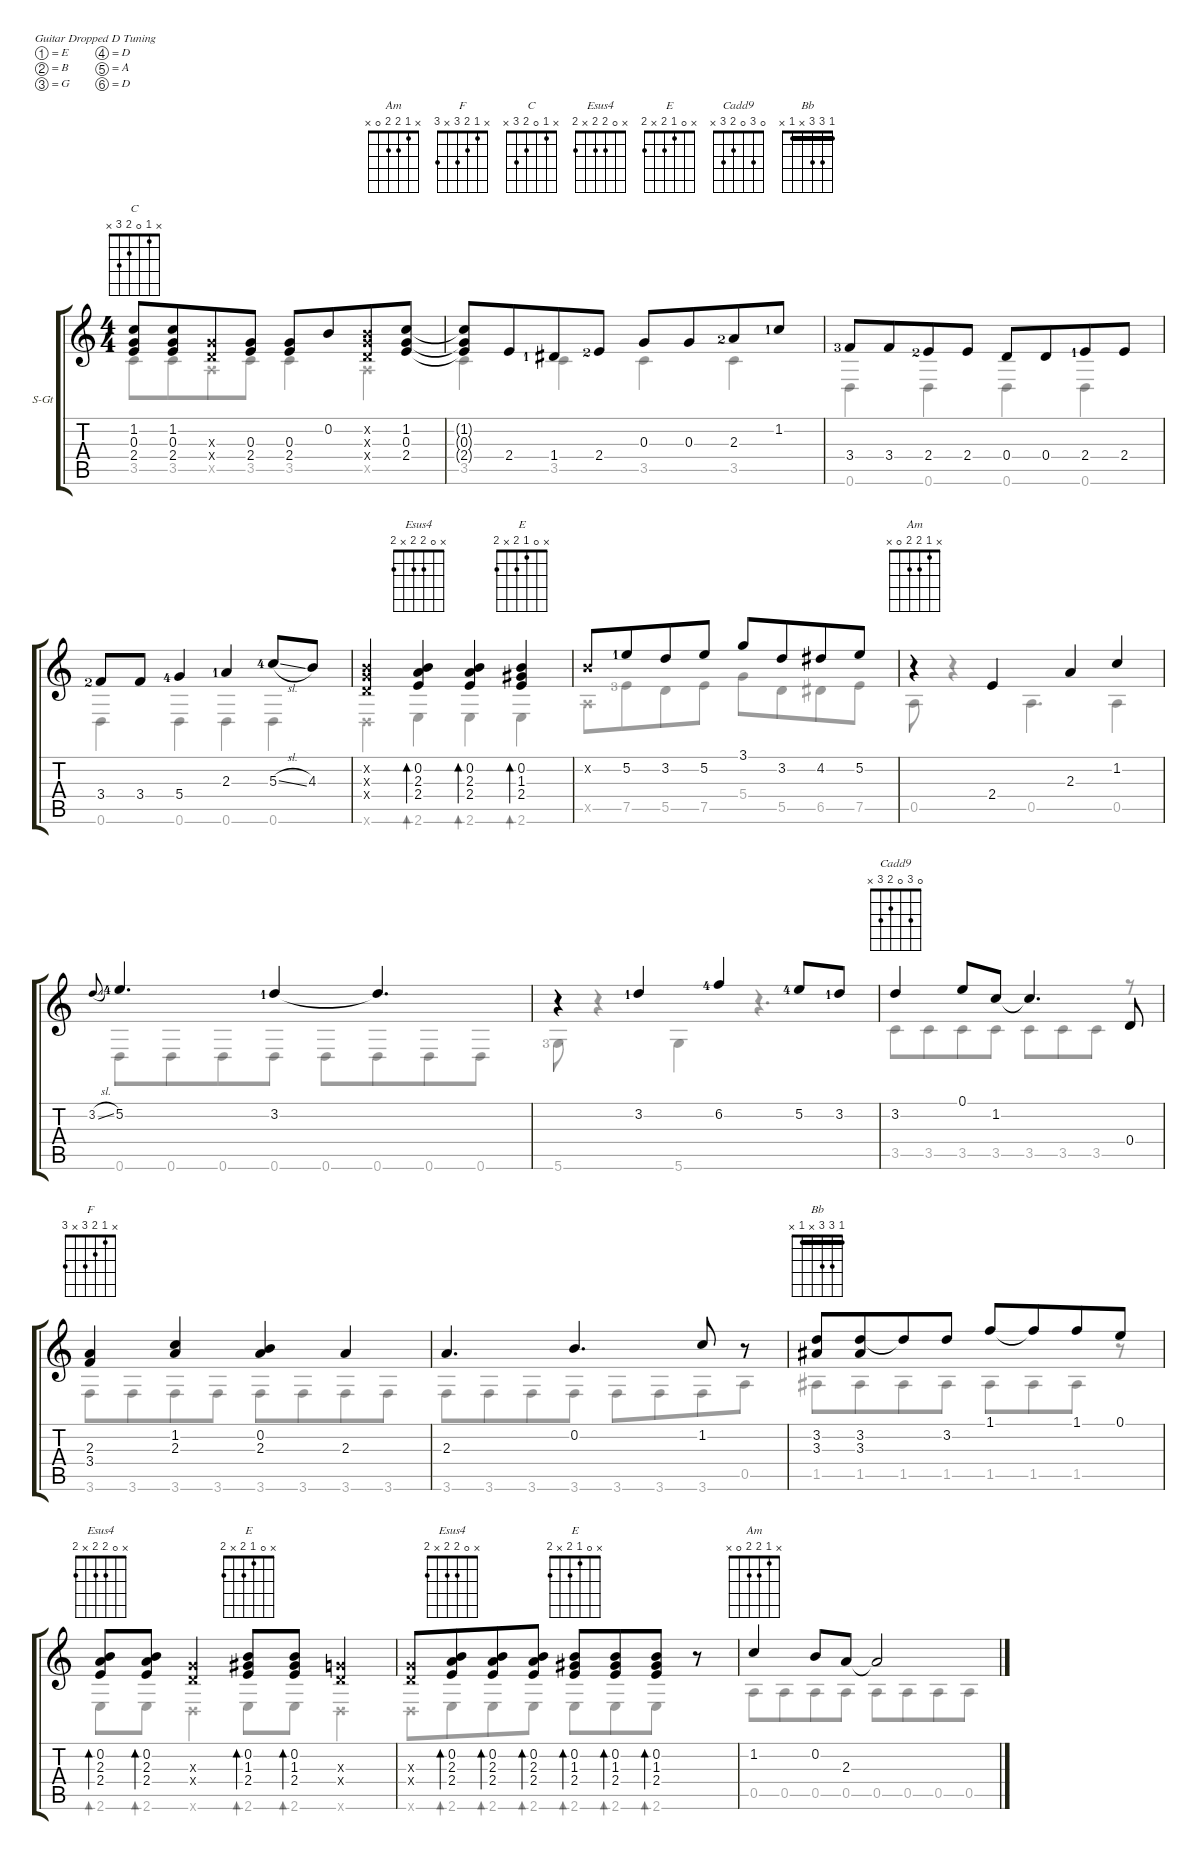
\defaultSystemsLayout 4
\hideDynamics
\bracketExtendMode groupsimilarinstruments
\firstSystemTrackNameOrientation horizontal
\otherSystemsTrackNameOrientation horizontal
\chordDiagramsInScore
\defaultBarNumberDisplay Hide
\track ("Steel Guitar" "S-Gt") {instrument acousticguitarsteel}
\staff {score tabs}
\tuning (E4 B3 G3 D3 A2 D2)
\chord ("Am" x 1 2 2 0 x)
\chord ("F" x 1 2 3 x 3)
\chord ("C" x 1 0 2 3 x)
\chord ("Esus4" x 0 2 2 x 2)
\chord ("E" x 0 1 2 x 2)
\chord ("Cadd9" 0 3 0 2 3 x)
\chord ("Bb" 1 3 3 x 1 x) {barre 1}
\voice
\ts (4 4)
\tempo (133 hide)
\clef g2
\ks aminor
(0.3 2.4 1.2).8{ch "C" dy mf beam merge} (0.3 2.4 1.2).8{beam merge} (0.4{x} 0.3{x}).8 (2.4 0.3).8 (0.3 2.4).8{beam merge} 0.2.8{beam merge} (0.2{x} 0.3{x} 0.4{x}).8 (1.2 0.3 2.4).8 |
(1.2{t} 0.3{t} 2.4{t}).8{beam merge} 2.4.8{beam merge} 1.4{lf 2}.8{beam merge} 2.4{lf 3}.8 0.3.8{beam merge} 0.3.8{beam merge} 2.3{lf 3}.8 1.2{lf 2}.8 |
3.4{lf 4}.8{beam merge} 3.4.8{beam merge} 2.4{lf 3}.8{beam merge} 2.4.8 0.4.8 0.4.8{beam merge} 2.4{lf 2}.8 2.4.8 |
3.4{lf 3}.8 3.4.8 5.4{lf 5}.4 2.3{lf 2}.4 5.3{sl lf 5}.8 4.3.8 |
(0.4{x} 0.3{x} 0.2{x}).4 (2.4 2.3 0.2).4{bd 30 ch "Esus4"} (0.2 2.3 2.4).4{bd 30} (2.4 1.3 0.2).4{bd 30 ch "E"} |
0.2{x}.8{beam merge} 5.2{lf 2}.8{beam merge} 3.2.8{beam merge} 5.2.8 3.1.8 3.2.8{beam merge} 4.2.8{beam merge} 5.2.8 |
r.4{ch "Am"} 2.4.4 2.3.4 1.2.4 |
3.2{sl}.8{gr onbeat} 5.2{lf 5}.4{d} 3.2{lf 2}.4 3.2{t}.4{d} |
r.4 3.2{lf 2}.4 6.2{lf 5}.4 5.2{lf 5}.8 3.2{lf 2}.8 |
3.2.4{ch "Cadd9"} 0.1.8 1.2.8 1.2{t}.4{d} 0.4.8 |
(2.3 3.4).4{ch "F"} (1.2 2.3).4 (0.2 2.3).4 2.3.4 |
2.3.4{d} 0.2.4{d} 1.2.8 r.8 |
(3.2 3.3).8{ch "Bb" beam merge} (3.2 3.3).8{beam merge} 3.2{t}.8 3.2.8 1.1.8{beam merge} 1.1{t}.8{beam merge} 1.1.8 0.1.8 |
(2.3 2.4 0.2).8{bd 30 ch "Esus4"} (2.4 2.3 0.2).8{bd 30} (0.3{x} 0.4{x}).4 (1.3 2.4 0.2).8{bd 30 ch "E"} (1.3 2.4 0.2).8{bd 30} (0.3{x} 0.4{x}).4 |
(0.4{x} 0.3{x}).8 (2.4 2.3 0.2).8{bd 30 ch "Esus4" beam merge} (2.3 2.4 0.2).8{bd 30} (2.4 2.3 0.2).8{bd 30} (1.3 2.4 0.2).8{bd 30 ch "E"} (2.4 1.3 0.2).8{bd 30 beam merge} (2.4 1.3 0.2).8{bd 30} r.8 |
1.2.4{ch "Am"} 0.2.8 2.3.8 2.3{t}.2
\voice
\clef g2
\ottava regular
\simile none
\ks aminor
3.5.8{dy mf} 3.5.8{beam merge} 0.5{x}.8 3.5.8 3.5.4 0.5{x}.4 |
3.5.4 3.5.4 3.5.4 3.5.4 |
0.6.4 0.6.4 0.6.4 0.6.4 |
0.6.4 0.6.4 0.6.4 0.6.4 |
0.6{x}.4 2.6.4{bd 30} 2.6.4{bd 30} 2.6.4{bd 30} |
0.5{x}.8 7.5{lf 4}.8{beam merge} 5.5.8 7.5.8 5.4.8 5.5.8{beam merge} 6.5.8 7.5.8 |
0.5.8 r.4 0.5.4{d} 0.5.4 |
0.6.8 0.6.8{beam merge} 0.6.8 0.6.8 0.6.8 0.6.8{beam merge} 0.6.8 0.6.8 |
5.6{lf 4}.8 r.4 5.6.4 r.4{d} |
3.5.8 3.5.8{beam merge} 3.5.8 3.5.8 3.5.8 3.5.8{beam merge} 3.5.8 r.8 |
3.6.8{beam merge} 3.6.8{beam merge} 3.6.8{beam merge} 3.6.8{beam split} 3.6.8{beam merge} 3.6.8{beam merge} 3.6.8{beam merge} 3.6.8{beam merge} |
3.6.8{beam merge} 3.6.8{beam merge} 3.6.8{beam merge} 3.6.8{beam split} 3.6.8{beam merge} 3.6.8{beam merge} 3.6.8{beam merge} 0.5.8{beam merge} |
1.5.8{beam merge} 1.5.8{beam merge} 1.5.8{beam merge} 1.5.8{beam split} 1.5.8{beam merge} 1.5.8{beam merge} 1.5.8 r.8 |
2.6.8{bd 30} 2.6.8{bd 30} 0.6{x}.4 2.6.8{bd 30} 2.6.8{bd 30} 0.6{x}.4 |
0.6{x}.8{beam merge} 2.6.8{bd 30 beam merge} 2.6.8{bd 30} 2.6.8{bd 30} 2.6.8{bd 30} 2.6.8{bd 30 beam merge} 2.6.8{bd 30} r.8 |
0.5.8{beam merge} 0.5.8{beam merge} 0.5.8{beam merge} 0.5.8 0.5.8 0.5.8{beam merge} 0.5.8{beam merge} 0.5.8
